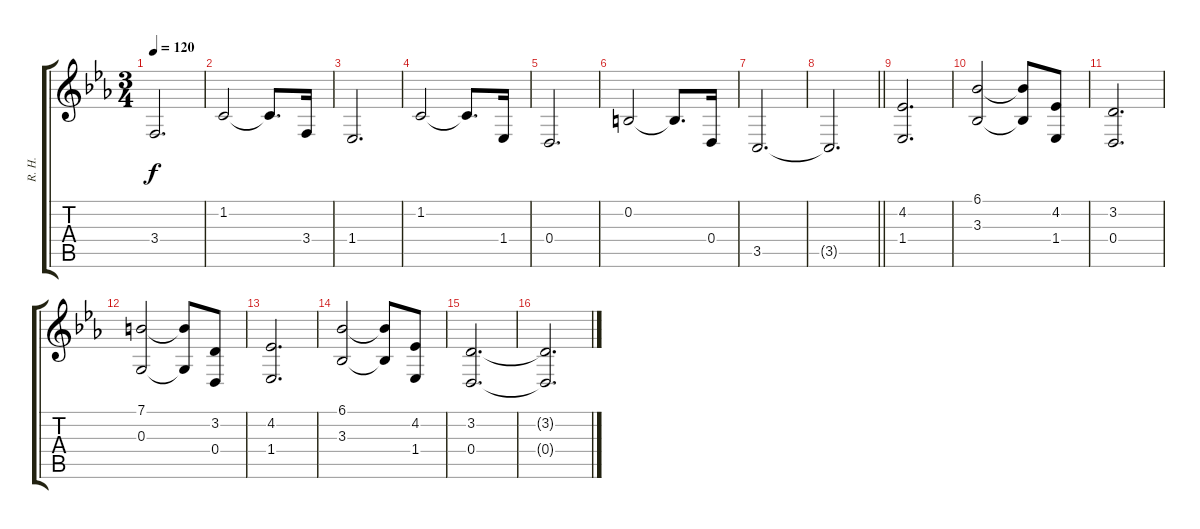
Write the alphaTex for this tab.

\track ("R. H." "R. H.") {instrument brightacousticpiano}
\staff {score tabs}
\tuning (E4 B3 G3 D3 A2 E2) {hide}
\ts (3 4)
\tempo 120
\clef g2
\ks eb
3.4.2{d dy f} |
1.2.2 1.2{t}.8{d} 3.4.16 |
1.4.2{d} |
1.2.2 1.2{t}.8{d} 1.4.16 |
0.4.2{d} |
0.2.2 0.2{t}.8{d} 0.4.16 |
3.5.2{d} |
\barLineRight lightlight
3.5{t}.2{d} |
(4.2 1.4).2{d} |
(6.1 3.3).2 (6.1{t} 3.3{t}).8 (4.2 1.4).8 |
(3.2 0.4).2{d} |
(7.1 0.3).2 (7.1{t} 0.3{t}).8 (3.2 0.4).8 |
(4.2 1.4).2{d} |
(6.1 3.3).2 (6.1{t} 3.3{t}).8 (4.2 1.4).8 |
(3.2 0.4).2{d} |
(3.2{t} 0.4{t}).2{d}
